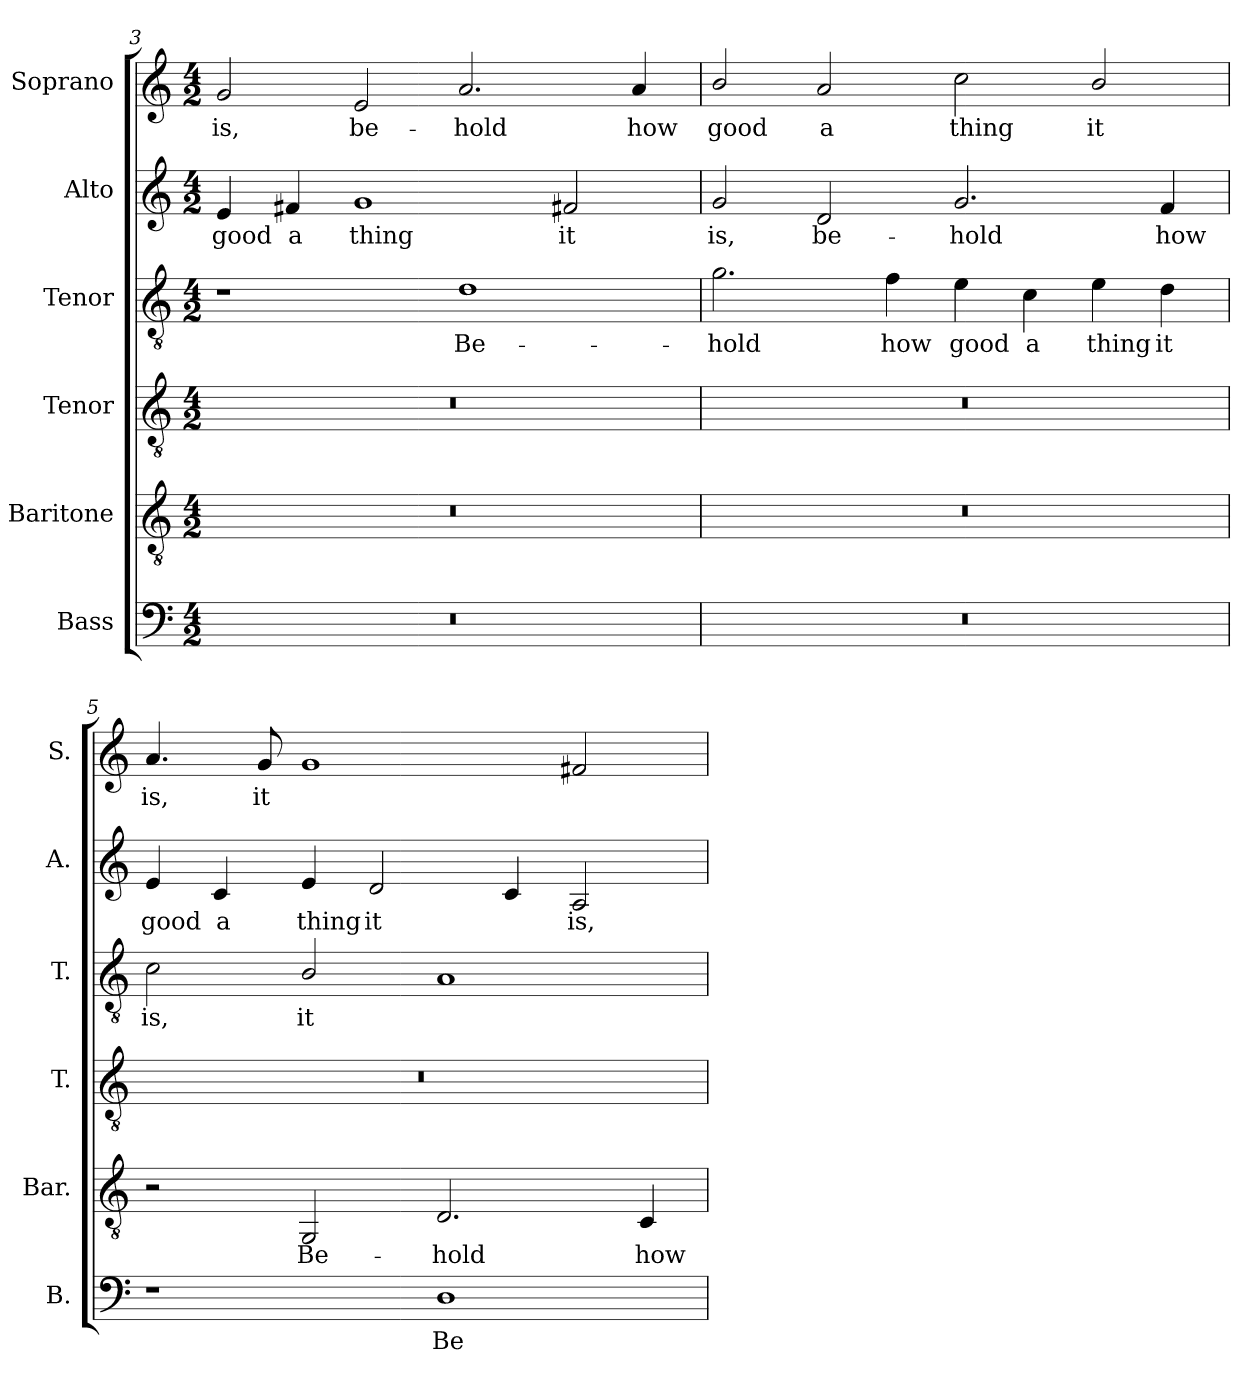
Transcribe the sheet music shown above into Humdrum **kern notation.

**kern	**text	**kern	**text	**kern	**kern	**text	**kern	**text	**kern	**text
*part6	*part6	*part5	*part5	*part4	*part3	*part3	*part2	*part2	*part1	*part1
*staff6	*staff6	*staff5	*staff5	*staff4	*staff3	*staff3	*staff2	*staff2	*staff1	*staff1
*I"Bass	*	*I"Baritone	*	*I"Tenor	*I"Tenor	*	*I"Alto	*	*I"Soprano	*
*I'B.	*	*I'Bar.	*	*I'T.	*I'T.	*	*I'A.	*	*I'S.	*
*clefF4	*	*clefGv2	*	*clefGv2	*clefGv2	*	*clefG2	*	*clefG2	*
*	*	*	*	*ITrd7c12	*ITrd7c12	*	*	*	*	*
*k[]	*	*k[]	*	*k[]	*k[]	*	*k[]	*	*k[]	*
*C:	*	*C:	*	*C:	*C:	*	*C:	*	*C:	*
*M4/2	*	*M4/2	*	*M4/2	*M4/2	*	*M4/2	*	*M4/2	*
=3	=3	=3	=3	=3	=3	=3	=3	=3	=3	=3
!LO:N:vis=1	!	!LO:N:vis=1	!	!LO:N:vis=1	!	!	!	!	!	!
!	!	!	!	!	!	!	!	!LO:LY:b:color=#000000	!	!
!	!	!	!	!	!	!	!	!	!	!LO:LY:b:color=#000000
0r	.	0r	.	0r	1r	.	4ei/	good	2gi/	is,
!	!	!	!	!	!	!	!	!LO:LY:b:color=#000000	!	!
.	.	.	.	.	.	.	4f#Xi/	a	.	.
!	!	!	!	!	!	!	!	!LO:LY:b:color=#000000	!	!
!	!	!	!	!	!	!	!	!	!	!LO:LY:b:color=#000000
.	.	.	.	.	.	.	1gi	thing	2ei/	be-
!	!	!	!	!	!	!LO:LY:b:color=#000000	!	!	!	!
!	!	!	!	!	!	!	!	!	!	!LO:LY:b:color=#000000
.	.	.	.	.	1Di	Be-	.	.	2.ai/	-hold
!	!	!	!	!	!	!	!	!LO:LY:b:color=#000000	!	!
.	.	.	.	.	.	.	2f#Xi/	it	.	.
!	!	!	!	!	!	!	!	!	!	!LO:LY:b:color=#000000
.	.	.	.	.	.	.	.	.	4ai/	how
!!LO:LB:g=z
=4	=4	=4	=4	=4	=4	=4	=4	=4	=4	=4
!LO:N:vis=1	!	!LO:N:vis=1	!	!LO:N:vis=1	!	!	!	!	!	!
!	!	!	!	!	!	!LO:LY:b:color=#000000	!	!	!	!
!	!	!	!	!	!	!	!	!LO:LY:b:color=#000000	!	!
!	!	!	!	!	!	!	!	!	!	!LO:LY:b:color=#000000
0r	.	0r	.	0r	2.Gi\	-hold	2gi/	is,	2bi/	good
!	!	!	!	!	!	!	!	!LO:LY:b:color=#000000	!	!
!	!	!	!	!	!	!	!	!	!	!LO:LY:b:color=#000000
.	.	.	.	.	.	.	2di/	be-	2ai/	a
!	!	!	!	!	!	!LO:LY:b:color=#000000	!	!	!	!
.	.	.	.	.	4Fi\	how	.	.	.	.
!	!	!	!	!	!	!LO:LY:b:color=#000000	!	!	!	!
!	!	!	!	!	!	!	!	!LO:LY:b:color=#000000	!	!
!	!	!	!	!	!	!	!	!	!	!LO:LY:b:color=#000000
.	.	.	.	.	4Ei\	good	2.gi/	-hold	2cci\	thing
!	!	!	!	!	!	!LO:LY:b:color=#000000	!	!	!	!
.	.	.	.	.	4Ci\	a	.	.	.	.
!	!	!	!	!	!	!LO:LY:b:color=#000000	!	!	!	!
!	!	!	!	!	!	!	!	!	!	!LO:LY:b:color=#000000
.	.	.	.	.	4Ei\	thing	.	.	2bi/	it
!	!	!	!	!	!	!LO:LY:b:color=#000000	!	!	!	!
!	!	!	!	!	!	!	!	!LO:LY:b:color=#000000	!	!
.	.	.	.	.	4Di\	it	4fi/	how	.	.
=5	=5	=5	=5	=5	=5	=5	=5	=5	=5	=5
!	!	!	!	!LO:N:vis=1	!	!	!	!	!	!
!	!	!	!	!	!	!LO:LY:b:color=#000000	!	!	!	!
!	!	!	!	!	!	!	!	!LO:LY:b:color=#000000	!	!
!	!	!	!	!	!	!	!	!	!	!LO:LY:b:color=#000000
1r	.	2r	.	0r	2Ci\	is,	4ei/	good	4.ai/	is,
!	!	!	!	!	!	!	!	!LO:LY:b:color=#000000	!	!
.	.	.	.	.	.	.	4ci/	a	.	.
!	!	!	!	!	!	!	!	!	!	!LO:LY:b:color=#000000
.	.	.	.	.	.	.	.	.	8gi/	it
!	!	!	!LO:LY:b:color=#000000	!	!	!	!	!	!	!
!	!	!	!	!	!	!LO:LY:b:color=#000000	!	!	!	!
!	!	!	!	!	!	!	!	!LO:LY:b:color=#000000	!	!
.	.	2GGi/	Be-	.	2BBi/	it	4ei/	thing	1gi	.
!	!	!	!	!	!	!	!	!LO:LY:b:color=#000000	!	!
.	.	.	.	.	.	.	2di/	it	.	.
!	!LO:LY:b:color=#000000	!	!	!	!	!	!	!	!	!
!	!	!	!LO:LY:b:color=#000000	!	!	!	!	!	!	!
1Di	Be-	2.Di/	-hold	.	1AAi	.	.	.	.	.
.	.	.	.	.	.	.	4ci/	.	.	.
!	!	!	!	!	!	!	!	!LO:LY:b:color=#000000	!	!
.	.	.	.	.	.	.	2Ai/	is,	2f#Xi/	.
!	!	!	!LO:LY:b:color=#000000	!	!	!	!	!	!	!
.	.	4Ci/	how	.	.	.	.	.	.	.
=	=	=	=	=	=	=	=	=	=	=
*-	*-	*-	*-	*-	*-	*-	*-	*-	*-	*-
